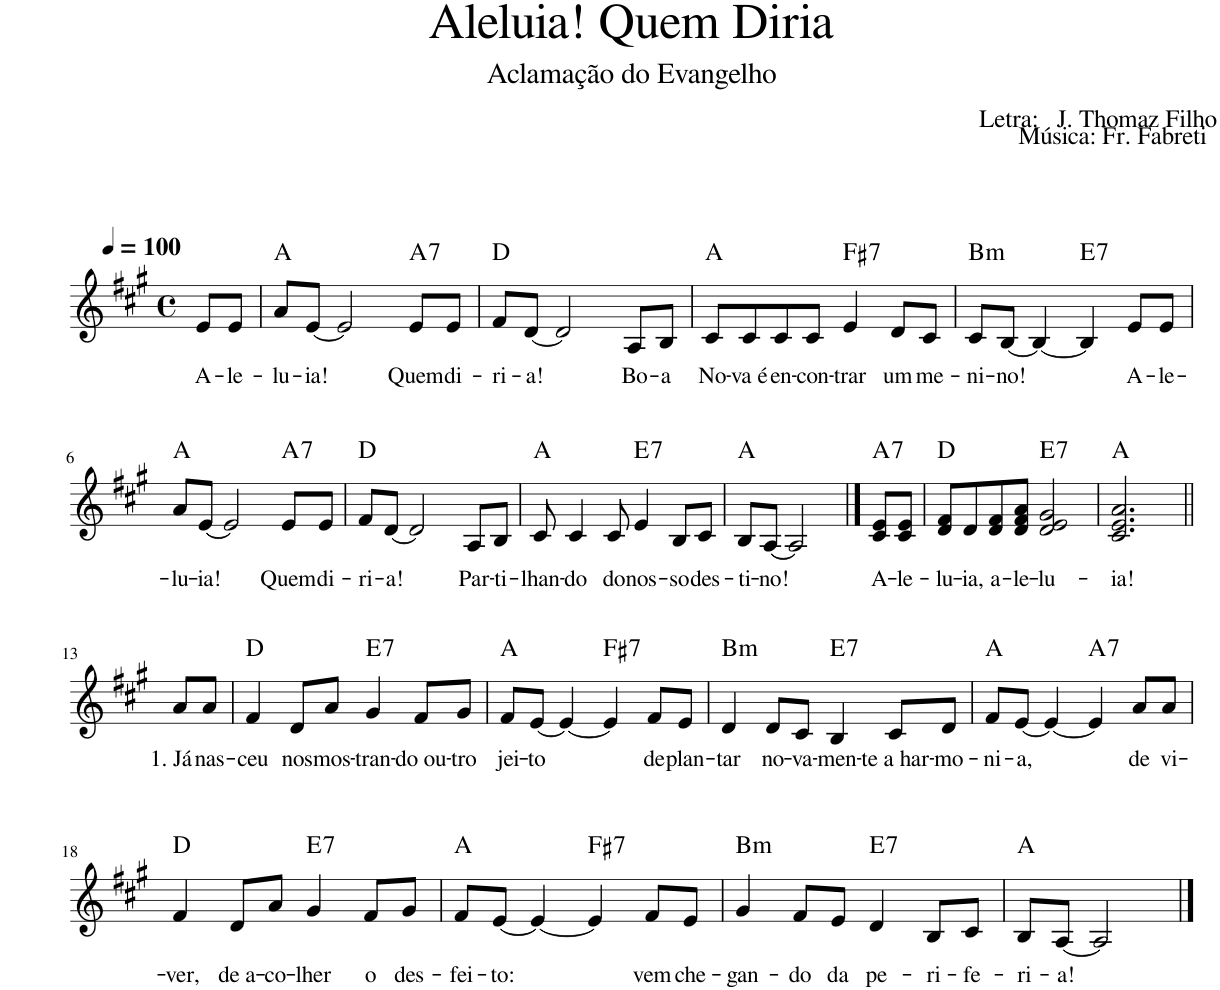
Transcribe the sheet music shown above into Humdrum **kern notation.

**kern	**text	**harte
*part1	*part1	*part1
*staff1	*staff1	*
*I"Voz	*	*
*I'Vo.	*	*
*clefG2	*	*
*k[f#c#g#]	*	*
*M4/4	*	*
*met(c)	*	*
*MM100	*	*
=1	=1	=1
!	!LO:LY:b	!
8e/L	A-	.
!	!LO:LY:b	!
8e/J	-le-	.
=2	=2	=2
!	!LO:LY:b	!
8a/L	-lu-	A:maj
!	!LO:LY:b	!
[8e/J	-ia!	.
2e/]	.	.
!	!LO:LY:b	!LO:H:kt=7
8e/L	Quem	A:7
!	!LO:LY:b	!
8e/J	di-	.
=3	=3	=3
!	!LO:LY:b	!
8f#/L	-ri-	D:maj
!	!LO:LY:b	!
[8d/J	-a!	.
2d/]	.	.
!	!LO:LY:b	!
8A/L	Bo-	.
!	!LO:LY:b	!
8B/J	-a	.
=4	=4	=4
!	!LO:LY:b	!
8c#/L	No-	A:maj
!	!LO:LY:b	!
8c#/	-va é	.
!	!LO:LY:b	!
8c#/	en-	.
!	!LO:LY:b	!
8c#/J	-con-	.
!	!LO:LY:b	!LO:H:kt=7
4e/	-trar	F#:7
!	!LO:LY:b	!
8d/L	um	.
!	!LO:LY:b	!
8c#/J	me-	.
=5	=5	=5
!	!LO:LY:b	!LO:H:kt=m
8c#/L	-ni-	B:min
!	!LO:LY:b	!
[8B/J	-no!	.
4B/_	.	.
!	!	!LO:H:kt=7
4B/]	.	E:7
!	!LO:LY:b	!
8e/L	A-	.
!	!LO:LY:b	!
8e/J	-le-	.
!!LO:LB:g=z
=6	=6	=6
!	!LO:LY:b	!
8a/L	-lu-	A:maj
!	!LO:LY:b	!
[8e/J	-ia!	.
2e/]	.	.
!	!LO:LY:b	!LO:H:kt=7
8e/L	Quem	A:7
!	!LO:LY:b	!
8e/J	di-	.
=7	=7	=7
!	!LO:LY:b	!
8f#/L	-ri-	D:maj
!	!LO:LY:b	!
[8d/J	-a!	.
2d/]	.	.
!	!LO:LY:b	!
8A/L	Par-	.
!	!LO:LY:b	!
8B/J	-ti-	.
=8	=8	=8
!	!LO:LY:b	!
8c#/	-lhan-	A:maj
!	!LO:LY:b	!
4c#/	-do	.
!	!LO:LY:b	!
8c#/	do	.
!	!LO:LY:b	!LO:H:kt=7
4e/	nos-	E:7
!	!LO:LY:b	!
8B/L	-so	.
!	!LO:LY:b	!
8c#/J	des-	.
=9	=9	=9
!	!LO:LY:b	!
8B/L	-ti-	A:maj
!	!LO:LY:b	!
[8A/J	-no!	.
2A/]	.	.
==10	==10	==10
!	!LO:LY:b	!LO:H:kt=7
8c#/ 8e/L	A-	A:7
!	!LO:LY:b	!
8c#/ 8e/J	-le-	.
=11	=11	=11
!	!LO:LY:b	!
8d/ 8f#/L	-lu-	D:maj
!	!LO:LY:b	!
8d/	-ia,	.
!	!LO:LY:b	!
8d/ 8f#/	a-	.
!	!LO:LY:b	!
8d/ 8f#/ 8a/J	-le-	.
!	!LO:LY:b	!LO:H:kt=7
2d/ 2e/ 2g#/	-lu-	E:7
=12	=12	=12
!	!LO:LY:b	!
2.c#/ 2.e/ 2.a/	-ia!	A:maj
!!LO:LB:g=z
=13||	=13||	=13||
!	!LO:LY:b	!
8a/L	1. Já	.
!	!LO:LY:b	!
8a/J	nas-	.
=14	=14	=14
!	!LO:LY:b	!
4f#/	-ceu	D:maj
!	!LO:LY:b	!
8d/L	nos	.
!	!LO:LY:b	!
8a/J	mos-	.
!	!LO:LY:b	!LO:H:kt=7
4g#/	-tran-	E:7
!	!LO:LY:b	!
8f#/L	-do ou-	.
!	!LO:LY:b	!
8g#/J	-tro	.
=15	=15	=15
!	!LO:LY:b	!
8f#/L	jei-	A:maj
!	!LO:LY:b	!
[8e/J	-to	.
4e/_	.	.
!	!	!LO:H:kt=7
4e/]	.	F#:7
!	!LO:LY:b	!
8f#/L	de	.
!	!LO:LY:b	!
8e/J	plan-	.
=16	=16	=16
!	!LO:LY:b	!LO:H:kt=m
4d/	-tar	B:min
!	!LO:LY:b	!
8d/L	no-	.
!	!LO:LY:b	!
8c#/J	-va-	.
!	!LO:LY:b	!LO:H:kt=7
4B/	-men-	E:7
!	!LO:LY:b	!
8c#/L	-te a har-	.
!	!LO:LY:b	!
8d/J	-mo-	.
=17	=17	=17
!	!LO:LY:b	!
8f#/L	-ni-	A:maj
!	!LO:LY:b	!
[8e/J	-a,	.
4e/_	.	.
!	!	!LO:H:kt=7
4e/]	.	A:7
!	!LO:LY:b	!
8a/L	de	.
!	!LO:LY:b	!
8a/J	vi-	.
!!LO:LB:g=z
=18	=18	=18
!	!LO:LY:b	!
4f#/	-ver,	D:maj
!	!LO:LY:b	!
8d/L	de a-	.
!	!LO:LY:b	!
8a/J	-co-	.
!	!LO:LY:b	!LO:H:kt=7
4g#/	-lher	E:7
!	!LO:LY:b	!
8f#/L	o	.
!	!LO:LY:b	!
8g#/J	des-	.
=19	=19	=19
!	!LO:LY:b	!
8f#/L	-fei-	A:maj
!	!LO:LY:b	!
[8e/J	-to:	.
4e/_	.	.
!	!	!LO:H:kt=7
4e/]	.	F#:7
!	!LO:LY:b	!
8f#/L	vem	.
!	!LO:LY:b	!
8e/J	che-	.
=20	=20	=20
!	!LO:LY:b	!LO:H:kt=m
4g#/	-gan-	B:min
!	!LO:LY:b	!
8f#/L	-do	.
!	!LO:LY:b	!
8e/J	da	.
!	!LO:LY:b	!LO:H:kt=7
4d/	pe-	E:7
!	!LO:LY:b	!
8B/L	-ri-	.
!	!LO:LY:b	!
8c#/J	-fe-	.
=21	=21	=21
!	!LO:LY:b	!
8B/L	-ri-	A:maj
!	!LO:LY:b	!
[8A/J	-a!	.
2A/]	.	.
==	==	==
*-	*-	*-
